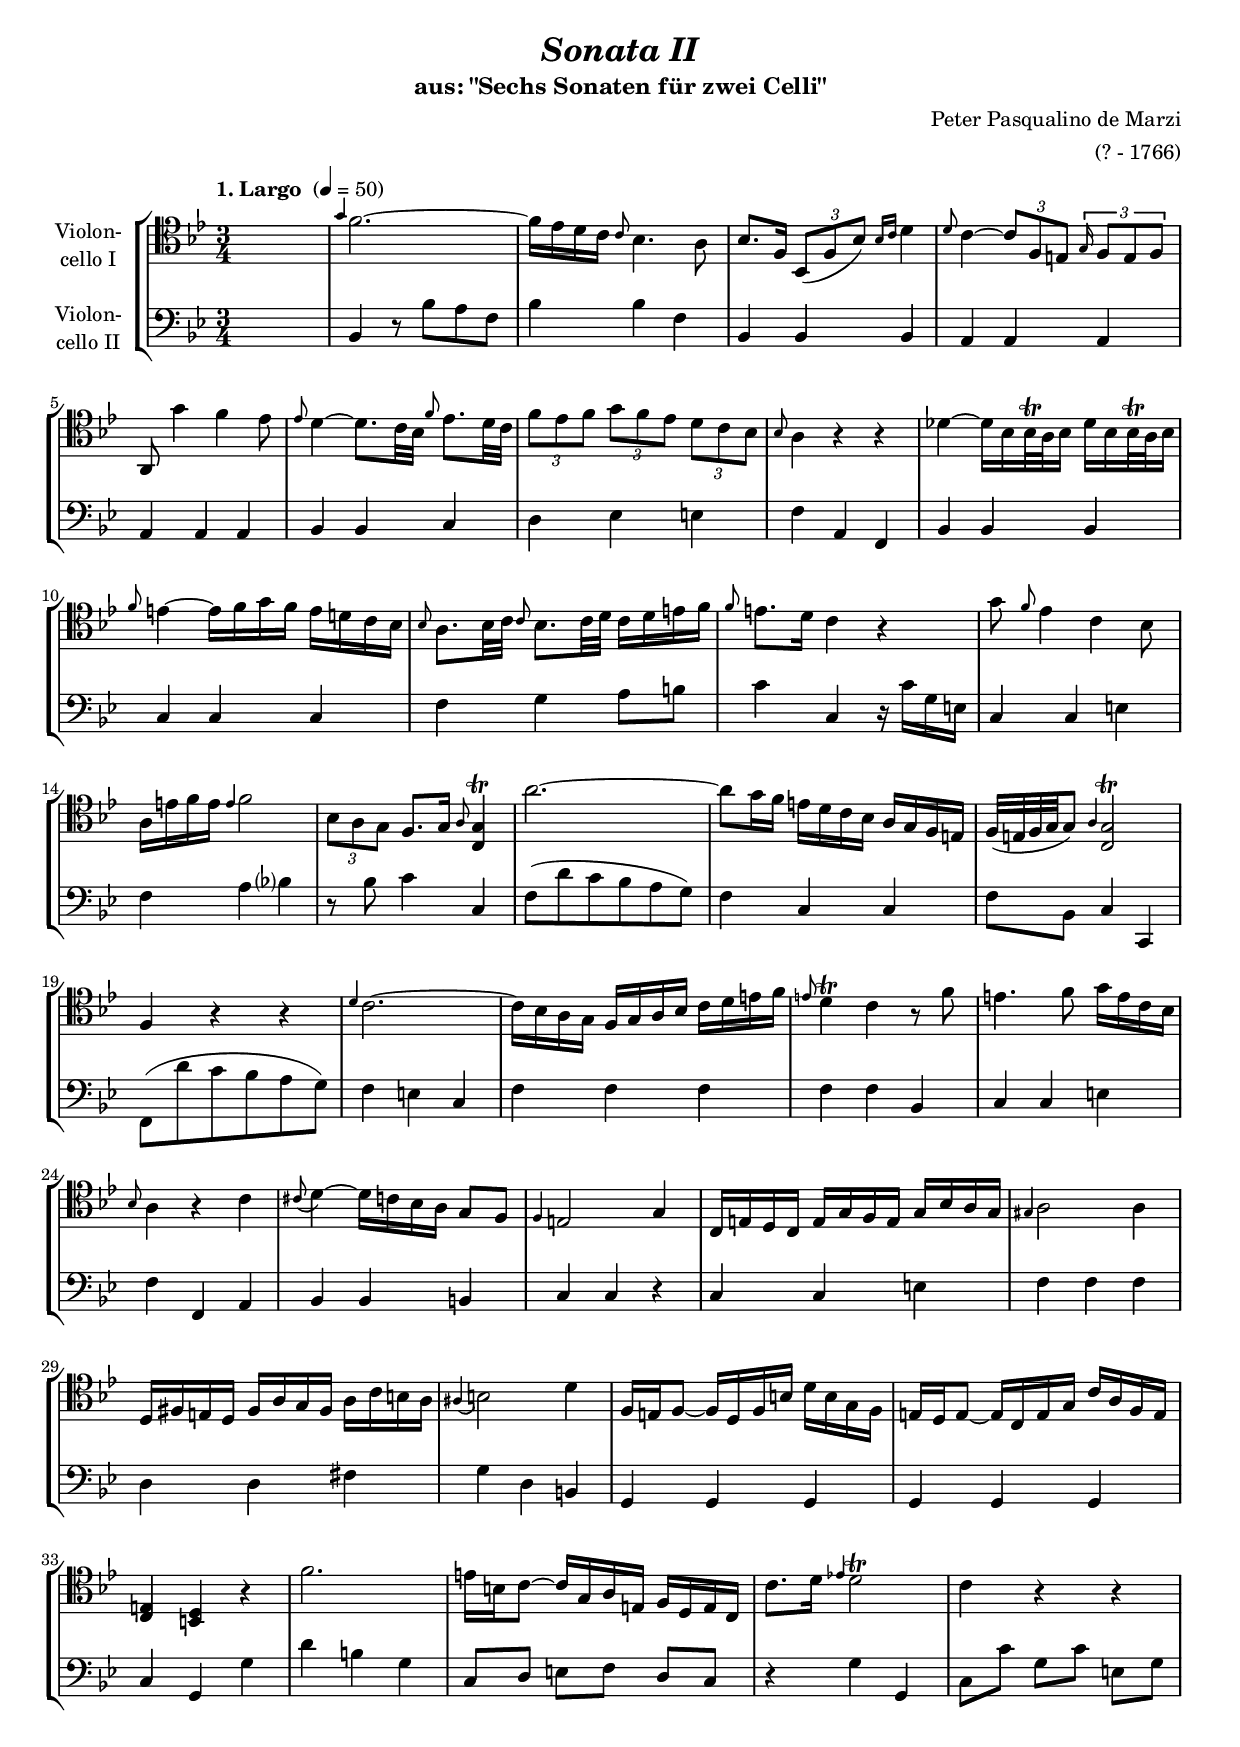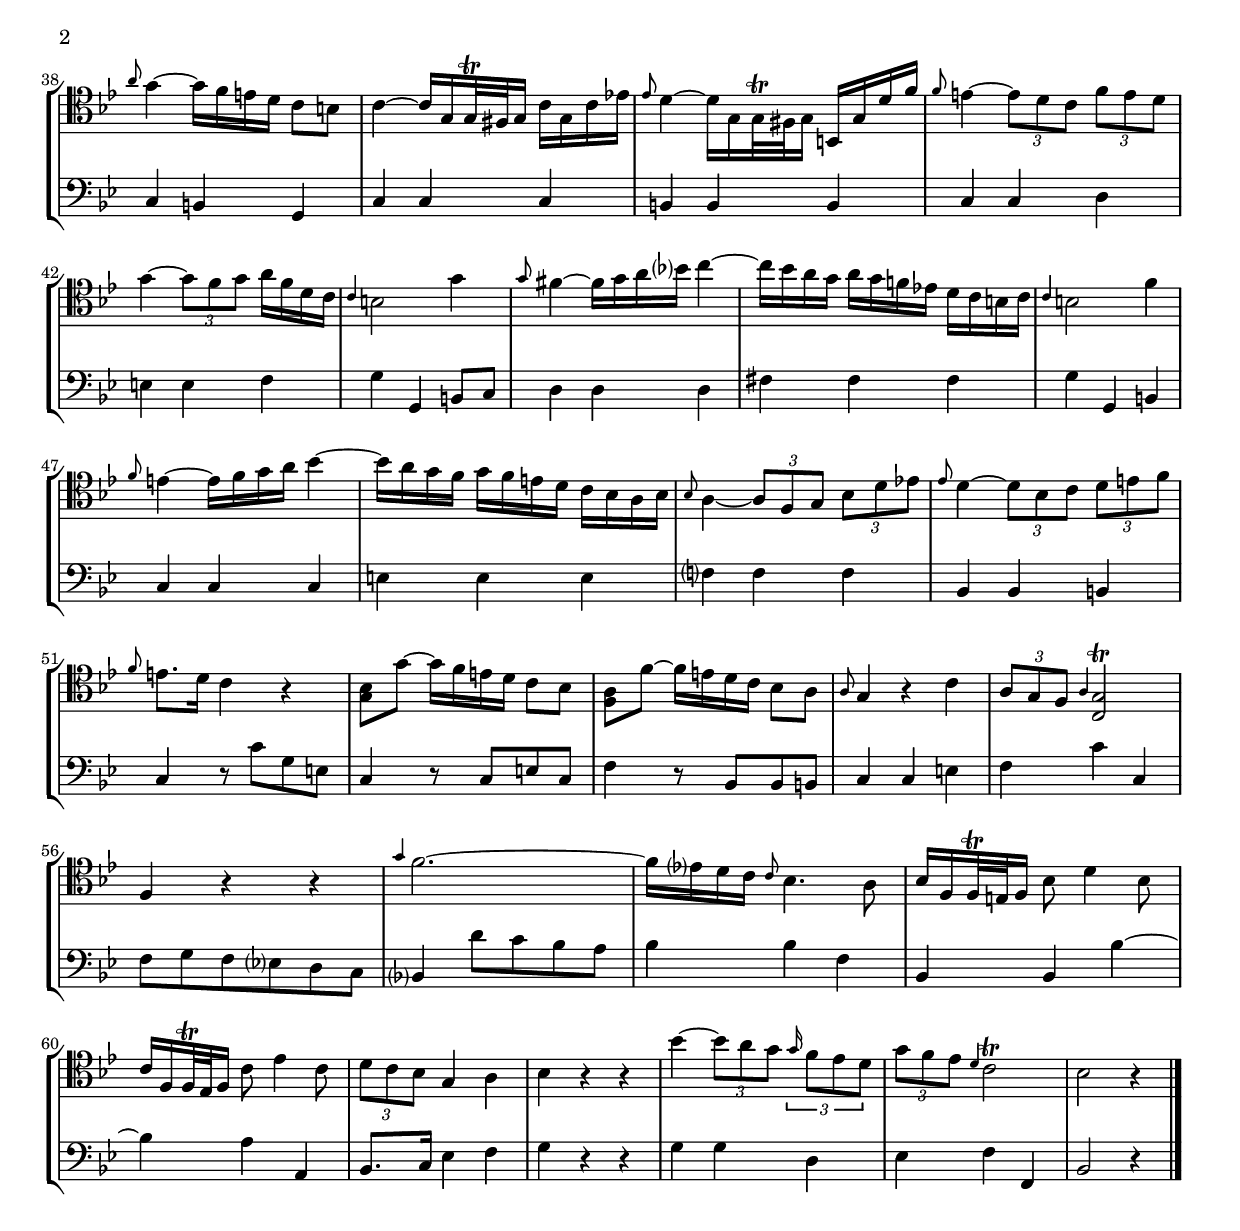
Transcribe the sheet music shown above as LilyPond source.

\version "2.14.2"
\include "deutsch.ly"

#(set-global-staff-size 18)

\header {
  title     = \markup \bold \italic "Sonata II"
  subtitle  = "aus: \"Sechs Sonaten für zwei Celli\""
  composer  = "Peter Pasqualino de Marzi"
  arranger  = "(? - 1766)"
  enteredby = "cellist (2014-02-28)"
}

voiceconsts = {
 \key b \major
% \numericTimeSignature
 \compressFullBarRests
 \set tupletSpannerDuration = #(ly:make-moment 1 4)
}

mihi = "clarinet"
milo = "bassoon"

dolc = \markup \italic "dolce"

introa = {        \tempo "1. Largo "   4=50  \time 3/4 }
introb = { \break \tempo "2. Allegro " 4=100 }

va = \relative c'' {
  \voiceconsts
  \clef "tenor"

  \introa
  \partial 4 s4
  \grace g4 f2.~
  f16 es d c \grace c8 b4. a8
  b8. f16 \times 2/3 { b,8( f' b) } \grace { b16[ c] } d4
  \grace d8 c4~ \times 2/3 { c8 f, e \grace g16 f8 e f }
  a,8 g''4 f es8
  \grace es d4~ d8. c32 b \grace f'8 es8. d32 c
  \times 2/3 { f8 es f g f es d c b }
  \grace b a4 r r
  des~ des16 b b32\trill a b16 des b b32\trill a b16
  \grace f'8 e4~ e16 f g f e d! c b

  \grace b8 a8. b32 c \grace c8 b8. c32 d c16 d e f
  \grace f8 e8. d16 c4 r
  g'8 \grace f es4 c b8
  a16 e' f e \grace e4 f2
  \times 2/3 { b,8 a g } f8. g16 \grace a8 <c, g'>4\trill
  a''2.~

  a8 g16 f e d c b a g f e
  f32( e f g g8) \grace a4 <c, g'>2\trill
  f4 r r
  \grace d' c2.~
  c16 b a g f g a b c d e f
  \grace e8 d4\trill c r8 f

  e4. f8 g16 e c b
  \grace b8 a4 r c
  \appoggiatura cis8 d4~ d16 c b a g8 f
  \grace f4 e2 g4
  c,16 e d c e g f e g b a g
  \grace gis4 a2 a4

  d,16 fis e d fis a g fis a c h a
  \appoggiatura ais4 h2 d4
  f,16 e f8~ f16 d f h d h g f
  e d e8~ e16 c e g c a f e
  <c e>4 <h d> r

  f''2.
  e16 h c8~ c16 g a e f d e c
  c'8. d16 \grace es!4 d2\trill
  c4 r r
  \grace a'8 g4~ g16 f e d c8 h
  c4~ c16 g g32\trill fis g16 c g c es!

  \grace es8 d4~ d16 g, g32\trill fis g16 h, g' d' f
  \grace f8 e4~ \times 2/3 { e8 d c f e d }
  g4~ \times 2/3 { g8 f g } a16 f d c
  \grace c4 h2 g'4
  \grace g8 fis4~ fis16 g a b? c4~

  c16 b a g a g f! es! d c h c
  \grace c4 h2 f'4
  \grace f8 e4~ e16 f g a b4~
  b16 a g f g f e d c b a b
  \grace b8 a4~ \times 2/3 { a8 f g b d es! }

  \grace es d4~ \times 2/3 { d8 b c d e f }
  \grace f e8. d16 c4 r
  <g b>8 g'~ g16 f e d c8 b
  <f a> f'~ f16 e d c b8 a
  \grace a g4 r c

  \times 2/3 { a8 g f } \grace a4 <c, g'>2\trill
  f4 r r
  \grace g' f2.~
  f16 es? d c \grace c8 b4. a8
  b16 f f32\trill e f16 b8 d4 b8
  c16 f, f32\trill es f16 c'8 es4 c8

  \times 2/3 { d c b } g4 a
  b r r
  b'~ \times 2/3 { b8 a g \grace g16 f8 es d }
  \times 2/3 { g f es } \grace d4 c2\trill
  b r4 \bar "|."
}

vb = \relative c {
  \voiceconsts
  \clef "bass"

  \introa
  \partial 4 s4
  b r8 b' a f
  b4 b f
  b, b b
  a a a

  a a a
  b b c
  d es e
  f a, f
  b b b
  c c c

  f g a8 h
  c4 c, r16 c' g e
  c4 c e
  f a b?
  r8 b c4 c,
  f8( d' c b a g)

  f4 c c
  f8 b, c4 c,
  f8( d'' c b a g)
  f4 e c
  f f f
  f f b,

  c c e
  f f, a
  b b h
  c c r
  c c e
  f f f

  d d fis
  g d h
  g g g
  g g g
  c g g'

  d' h g
  c,8 d e[ f] d c
  r4 g' g,
  c8 c' g[ c] e, g
  c,4 h g
  c c c

  h h h
  c c d
  e e f
  g g, h8 c
  d4 d d

  fis fis fis
  g g, h
  c c c
  e e e
  f? f f

  b, b h
  c r8 c' g e
  c4 r8 c e c
  f4 r8 b, b h
  c4 c e

  f c' c,
  f8 g f es? d c
  b?4 d'8 c b a
  b4 b f
  b, b b'~
  b a a,

  b8. c16 es4 f
  g r r
  g g d
  es f f,
  b2 r4 \bar "|."
}


music = \new StaffGroup <<
      \new Staff {
	\set Staff.midiInstrument = \mihi
	\set Staff.instrumentName = \markup \center-column { "Violon-" "cello I" }
	\transpose b b { \va }
      }

      \new Staff {
	\set Staff.midiInstrument = \milo
	\set Staff.instrumentName = \markup \center-column { "Violon-" "cello II" }
	\transpose b b { \vb }
      }
>>

\book {
  \score {
    \music
    \layout {}
  }

  \score {
    \unfoldRepeats \music

    \midi {
      \context {
        \Score
      }
    }
  }
}
